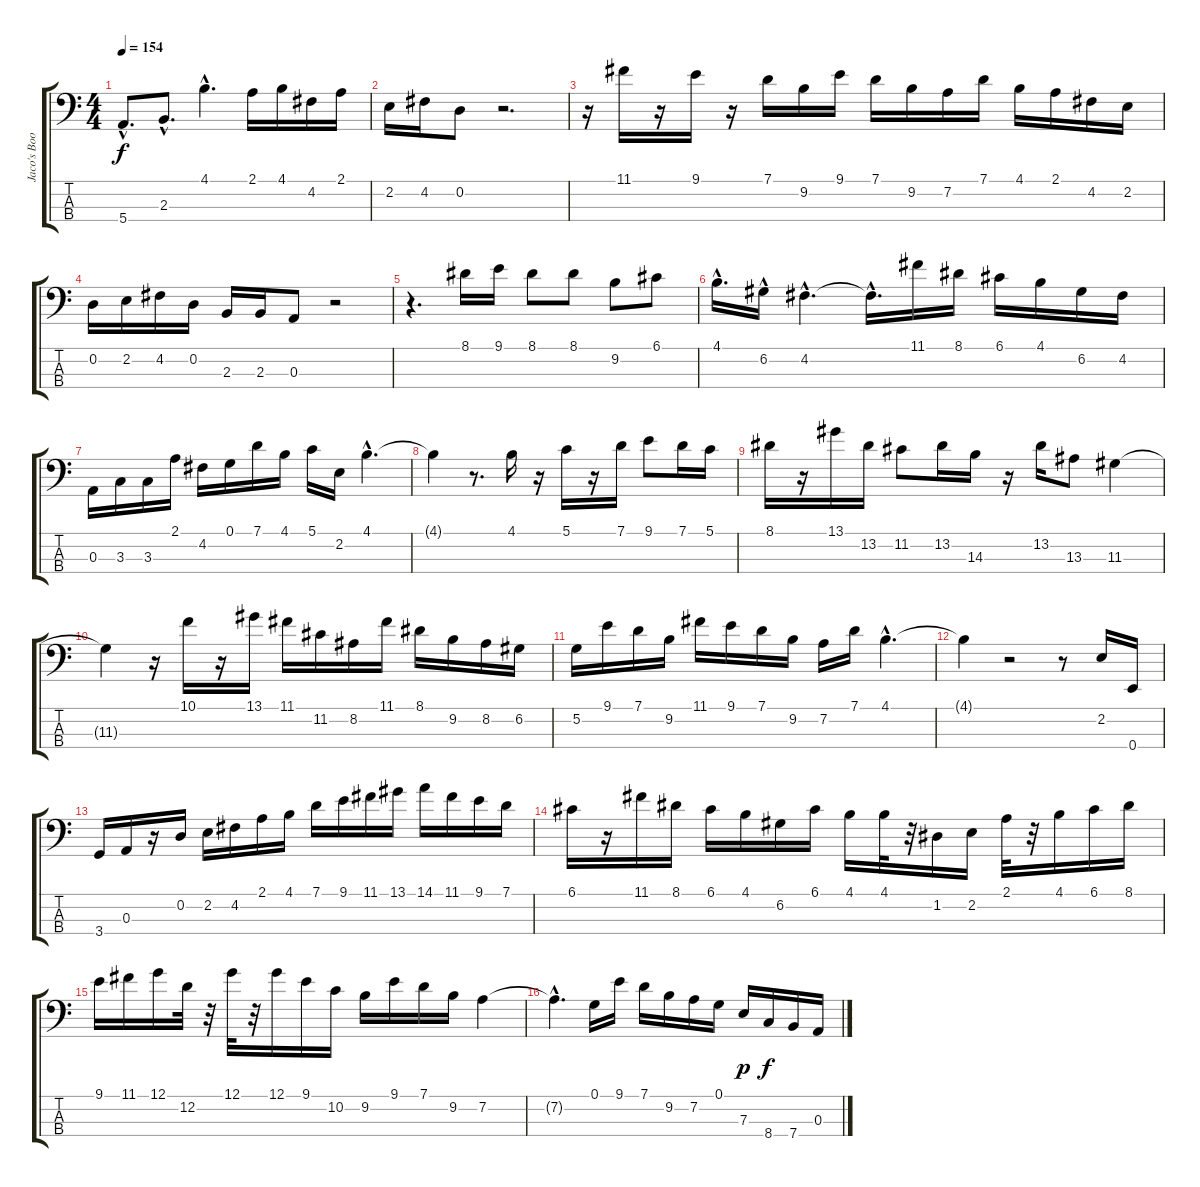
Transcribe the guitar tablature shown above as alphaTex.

\track ("Jaco's Booster" "Jaco's Boo") {instrument acousticbass}
\staff {score tabs}
\tuning (G2 D2 A1 E1) {hide}
\ts (4 4)
\tempo 154
\clef f4
\ks c
5.4{hac}.8{d dy f} 2.3{hac}.8{d} 4.1{hac}.4{d} 2.1.16 4.1.16 4.2.16 2.1.16 |
2.2.16 4.2.16 0.2.8 r.2{d} |
r.16 11.1.16 r.16 9.1.16 r.16 7.1.16 9.2.16 9.1.16 7.1.16 9.2.16 7.2.16 7.1.16 4.1.16 2.1.16 4.2.16 2.2.16 |
0.2.16 2.2.16 4.2.16 0.2.16 2.3.16 2.3.16 0.3.8 r.2 |
r.4{d} 8.1.16 9.1.16 8.1.8 8.1.8 9.2.8 6.1.8 |
4.1{hac}.16{d} 6.2{hac}.16 4.2{hac}.4{d} 4.2{hac t}.16{d} 11.1.16 8.1.16 6.1.16 4.1.16 6.2.16 4.2.16 |
0.3.16 3.3.16 3.3.16 2.1.16 4.2.16 0.1.16 7.1.16 4.1.16 5.1.16 2.2.16 4.1{hac}.4{d} |
4.1{t}.4 r.8{d} 4.1.16 r.16 5.1.16 r.16 7.1.16 9.1.8 7.1.16 5.1.16 |
8.1.16 r.16 13.1.16 13.2.16 11.2.8 13.2.16 14.3.16 r.16 13.2.16 13.3.8 11.3.4 |
11.3{t}.4 r.16 10.1.16 r.16 13.1.16 11.1.16 11.2.16 8.2.16 11.1.16 8.1.16 9.2.16 8.2.16 6.2.16 |
5.2.16 9.1.16 7.1.16 9.2.16 11.1.16 9.1.16 7.1.16 9.2.16 7.2.16 7.1.16 4.1{hac}.4{d} |
4.1{t}.4 r.2 r.8 2.2.16 0.4.16 |
3.4.16 0.3.16 r.16 0.2.16 2.2.16 4.2.16 2.1.16 4.1.16 7.1.16 9.1.16 11.1.16 13.1.16 14.1.16 11.1.16 9.1.16 7.1.16 |
6.1.16 r.16 11.1.16 8.1.16 6.1.16 4.1.16 6.2.16 6.1.16 4.1.16 4.1.32 r.32 1.2.16 2.2.16 2.1.32 r.32 4.1.16 6.1.16 8.1.16 |
9.1.16 11.1.16 12.1.16 12.2.32 r.32 12.1.32 r.32 12.1.16 9.1.16 10.2.16 9.2.16 9.1.16 7.1.16 9.2.16 7.2.4 |
7.2{hac t}.4{d} 0.1.16 9.1.16 7.1.16 9.2.16 7.2.16 0.1.16 7.3.16{dy p} 8.4.16{dy f} 7.4.16 0.3.16
